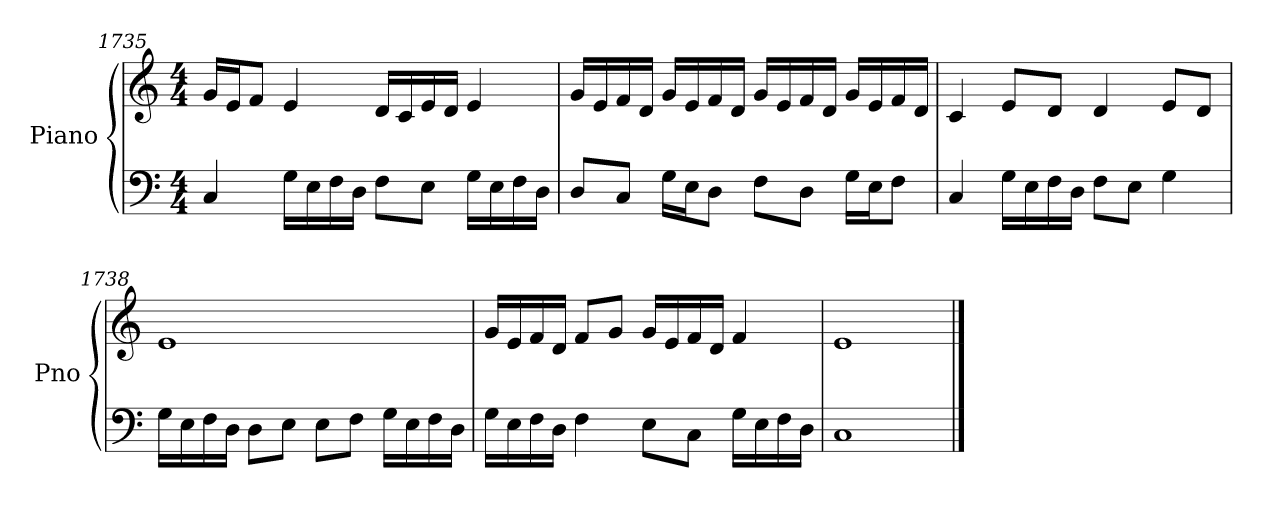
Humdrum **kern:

**kern	**kern
*part1	*part1
*staff2	*staff1
*I"Piano	*
*I'Pno	*
!!LO:PB:g=z
*clefF4	*clefG2
*k[]	*k[]
*M4/4	*M4/4
=1735	=1735
4C/	16g/LL
.	16e/J
.	8f/J
16G\LL	4e/
16E\	.
16F\	.
16D\JJ	.
8F\L	16d/LL
.	16c/
8E\J	16e/
.	16d/JJ
16G\LL	4e/
16E\	.
16F\	.
16D\JJ	.
=1736	=1736
8D/L	16g/LL
.	16e/
8C/J	16f/
.	16d/JJ
16G\LL	16g/LL
16E\J	16e/
8D\J	16f/
.	16d/JJ
8F\L	16g/LL
.	16e/
8D\J	16f/
.	16d/JJ
16G\LL	16g/LL
16E\J	16e/
8F\J	16f/
.	16d/JJ
=1737	=1737
4C/	4c/
16G\LL	8e/L
16E\	.
16F\	8d/J
16D\JJ	.
8F\L	4d/
8E\J	.
4G\	8e/L
.	8d/J
!!LO:LB:g=z
=1738	=1738
16G\LL	1e
16E\	.
16F\	.
16D\JJ	.
8D\L	.
8E\J	.
8E\L	.
8F\J	.
16G\LL	.
16E\	.
16F\	.
16D\JJ	.
=1739	=1739
16G\LL	16g/LL
16E\	16e/
16F\	16f/
16D\JJ	16d/JJ
4F\	8f/L
.	8g/J
8E\L	16g/LL
.	16e/
8C\J	16f/
.	16d/JJ
16G\LL	4f/
16E\	.
16F\	.
16D\JJ	.
=1740	=1740
1C	1e
==	==
*-	*-
